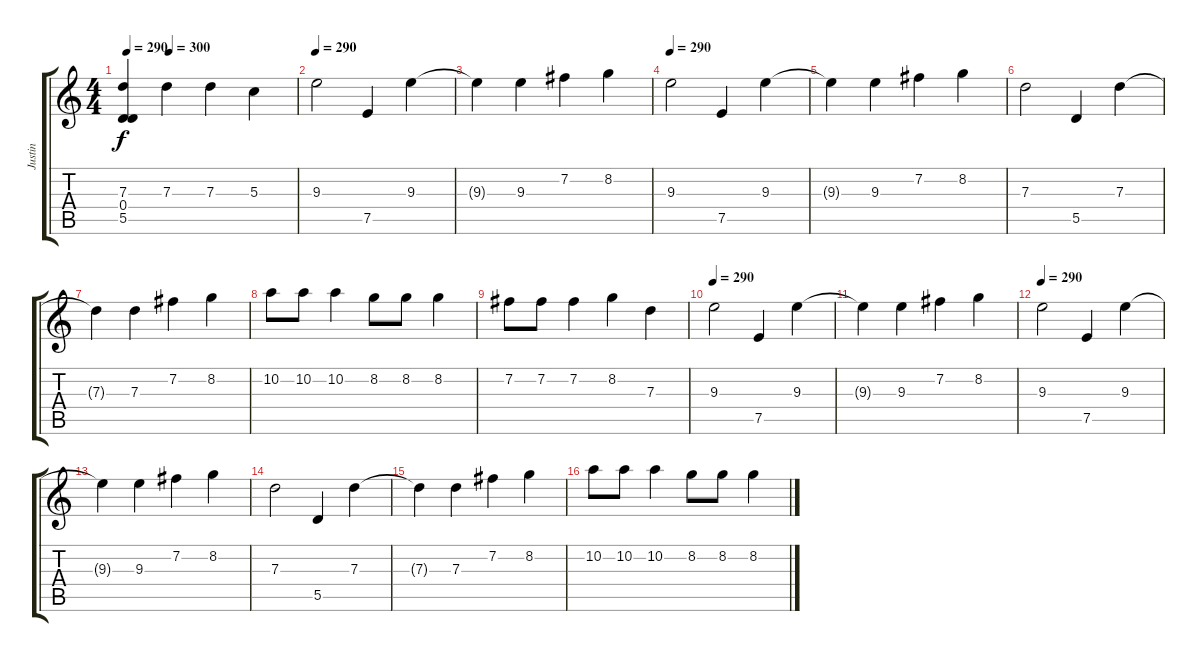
\track ("Justin" "Justin") {instrument distortionguitar}
\staff {score tabs}
\tuning (E4 B3 G3 D3 A2 E2) {hide}
\ts (4 4)
\tempo 290
\tempo (300 0.25)
\clef g2
\ks c
(7.3{t} 0.4 5.5{t}).4{dy f} 7.3.4 7.3.4 5.3.4 |
\tempo 255
\tempo 290
9.3.2 7.5.4 9.3.4 |
9.3{t}.4 9.3.4 7.2.4 8.2.4 |
\tempo 255
\tempo 290
9.3.2 7.5.4 9.3.4 |
9.3{t}.4 9.3.4 7.2.4 8.2.4 |
7.3.2 5.5.4 7.3.4 |
7.3{t}.4 7.3.4 7.2.4 8.2.4 |
10.2.8 10.2.8 10.2.4 8.2.8 8.2.8 8.2.4 |
7.2.8 7.2.8 7.2.4 8.2.4 7.3.4 |
\tempo 255
\tempo 290
9.3.2 7.5.4 9.3.4 |
9.3{t}.4 9.3.4 7.2.4 8.2.4 |
\tempo 255
\tempo 290
9.3.2 7.5.4 9.3.4 |
9.3{t}.4 9.3.4 7.2.4 8.2.4 |
7.3.2 5.5.4 7.3.4 |
7.3{t}.4 7.3.4 7.2.4 8.2.4 |
10.2.8 10.2.8 10.2.4 8.2.8 8.2.8 8.2.4
